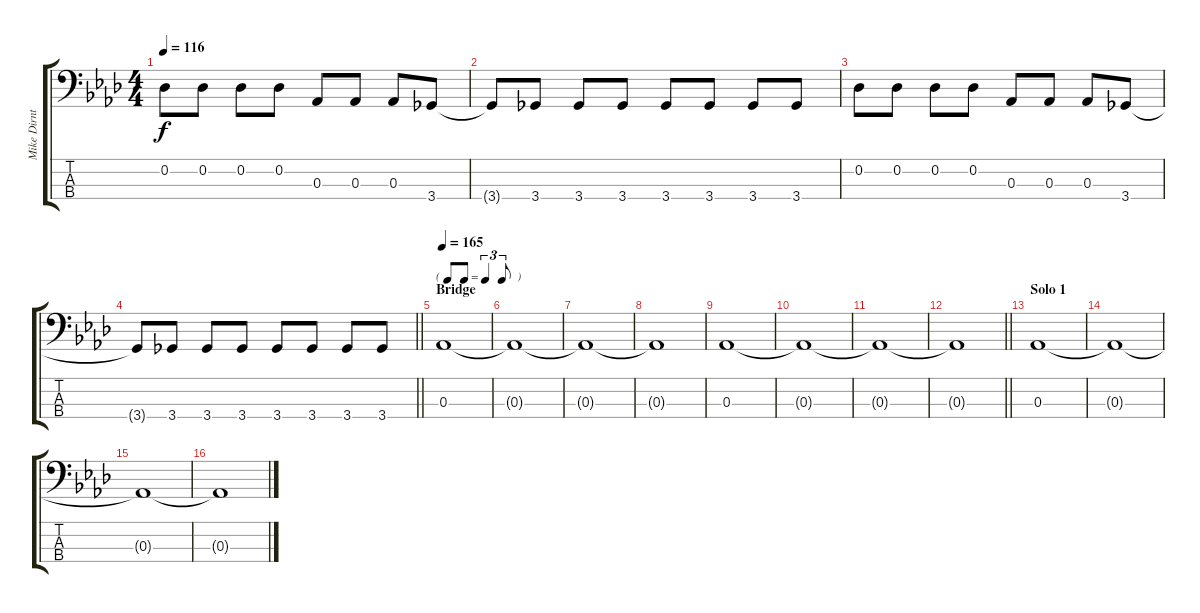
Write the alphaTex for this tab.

\track ("Mike Dirnt (Bass)" "Mike Dirnt") {instrument electricbasspick}
\staff {score tabs}
\tuning (Gb2 Db2 Ab1 Eb1) {hide}
\ts (4 4)
\tempo 116
\clef f4
\ks ab
0.2.8{dy f} 0.2.8 0.2.8 0.2.8 0.3.8 0.3.8 0.3.8 3.4.8 |
3.4{t}.8 3.4.8 3.4.8 3.4.8 3.4.8 3.4.8 3.4.8 3.4.8 |
0.2.8 0.2.8 0.2.8 0.2.8 0.3.8 0.3.8 0.3.8 3.4.8 |
\barLineRight lightlight
3.4{t}.8 3.4.8 3.4.8 3.4.8 3.4.8 3.4.8 3.4.8 3.4.8 |
\tf triplet8th
\section ("" "Bridge")
\tempo 165
0.3.1 |
0.3{t}.1 |
0.3{t}.1 |
0.3{t}.1 |
0.3.1 |
0.3{t}.1 |
0.3{t}.1 |
\barLineRight lightlight
0.3{t}.1 |
\section ("" "Solo 1")
0.3.1 |
0.3{t}.1 |
0.3{t}.1 |
0.3{t}.1
